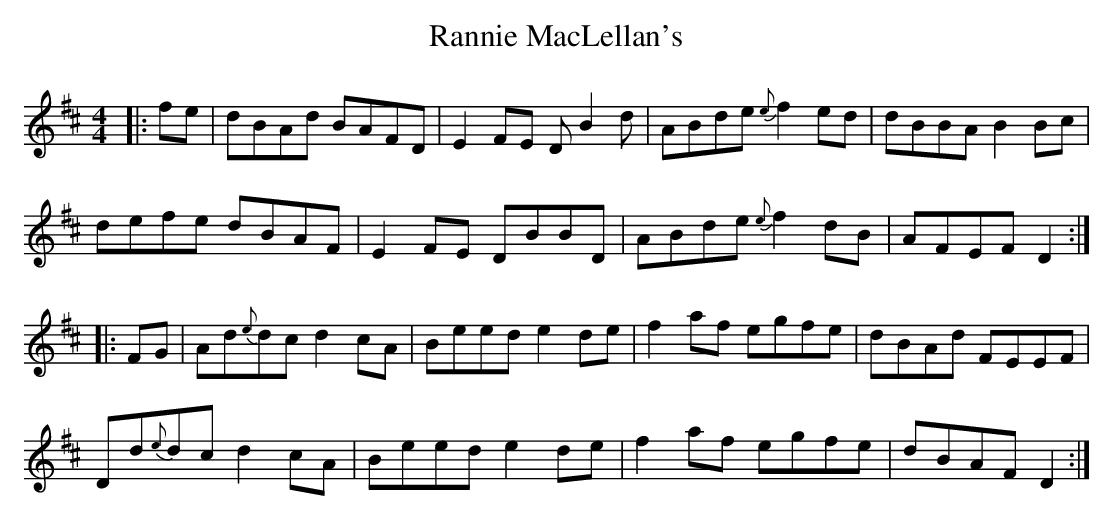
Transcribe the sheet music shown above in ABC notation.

X:1
T: Rannie MacLellan's
M: 4/4
L: 1/8
K:Dmaj
|:fe|dBAd BAFD|E2 FE DB2d|ABde {e}f2 ed| dBBA B2 Bc|
defe dBAF|E2 FE DBBD|ABde {e}f2dB|AFEF D2:|
|:FG| Ad{e}dc d2 cA| Beed e2 de |f2 af egfe|dBAd FEEF|
Dd{e}dc d2 cA|Beed e2 de|f2 af egfe|dBAF D2:|
